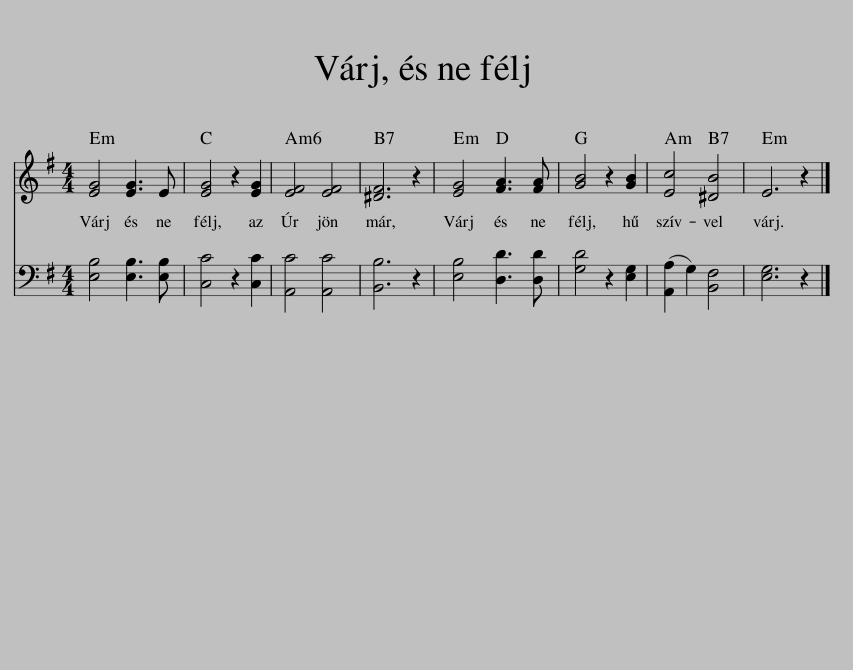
X:1
%%score 1 2
L:1/8
M:4/4
I:linebreak $
K:G
V:1 treble
V:2 bass
V:1
 [EG]4 [EG]3 E | [EG]4 z2 [EG]2 | [EF]4 [EF]4 | [^DF]6 z2 | [EG]4 [FA]3 [FA] | %5
 [GB]4 z2 [GB]2 | [Ec]4 [^DB]4 | E6 z2 |] %8
V:2
 [E,B,]4 [E,B,]3 [E,B,] | [C,C]4 z2 [C,C]2 | [A,,C]4 [A,,C]4 | [B,,B,]6 z2 | [E,B,]4 [D,D]3 [D,D] | %5
 [G,D]4 z2 [E,G,]2 | ([A,,A,]2 G,2) [B,,F,]4 | [E,G,]6 z2 |] %8
